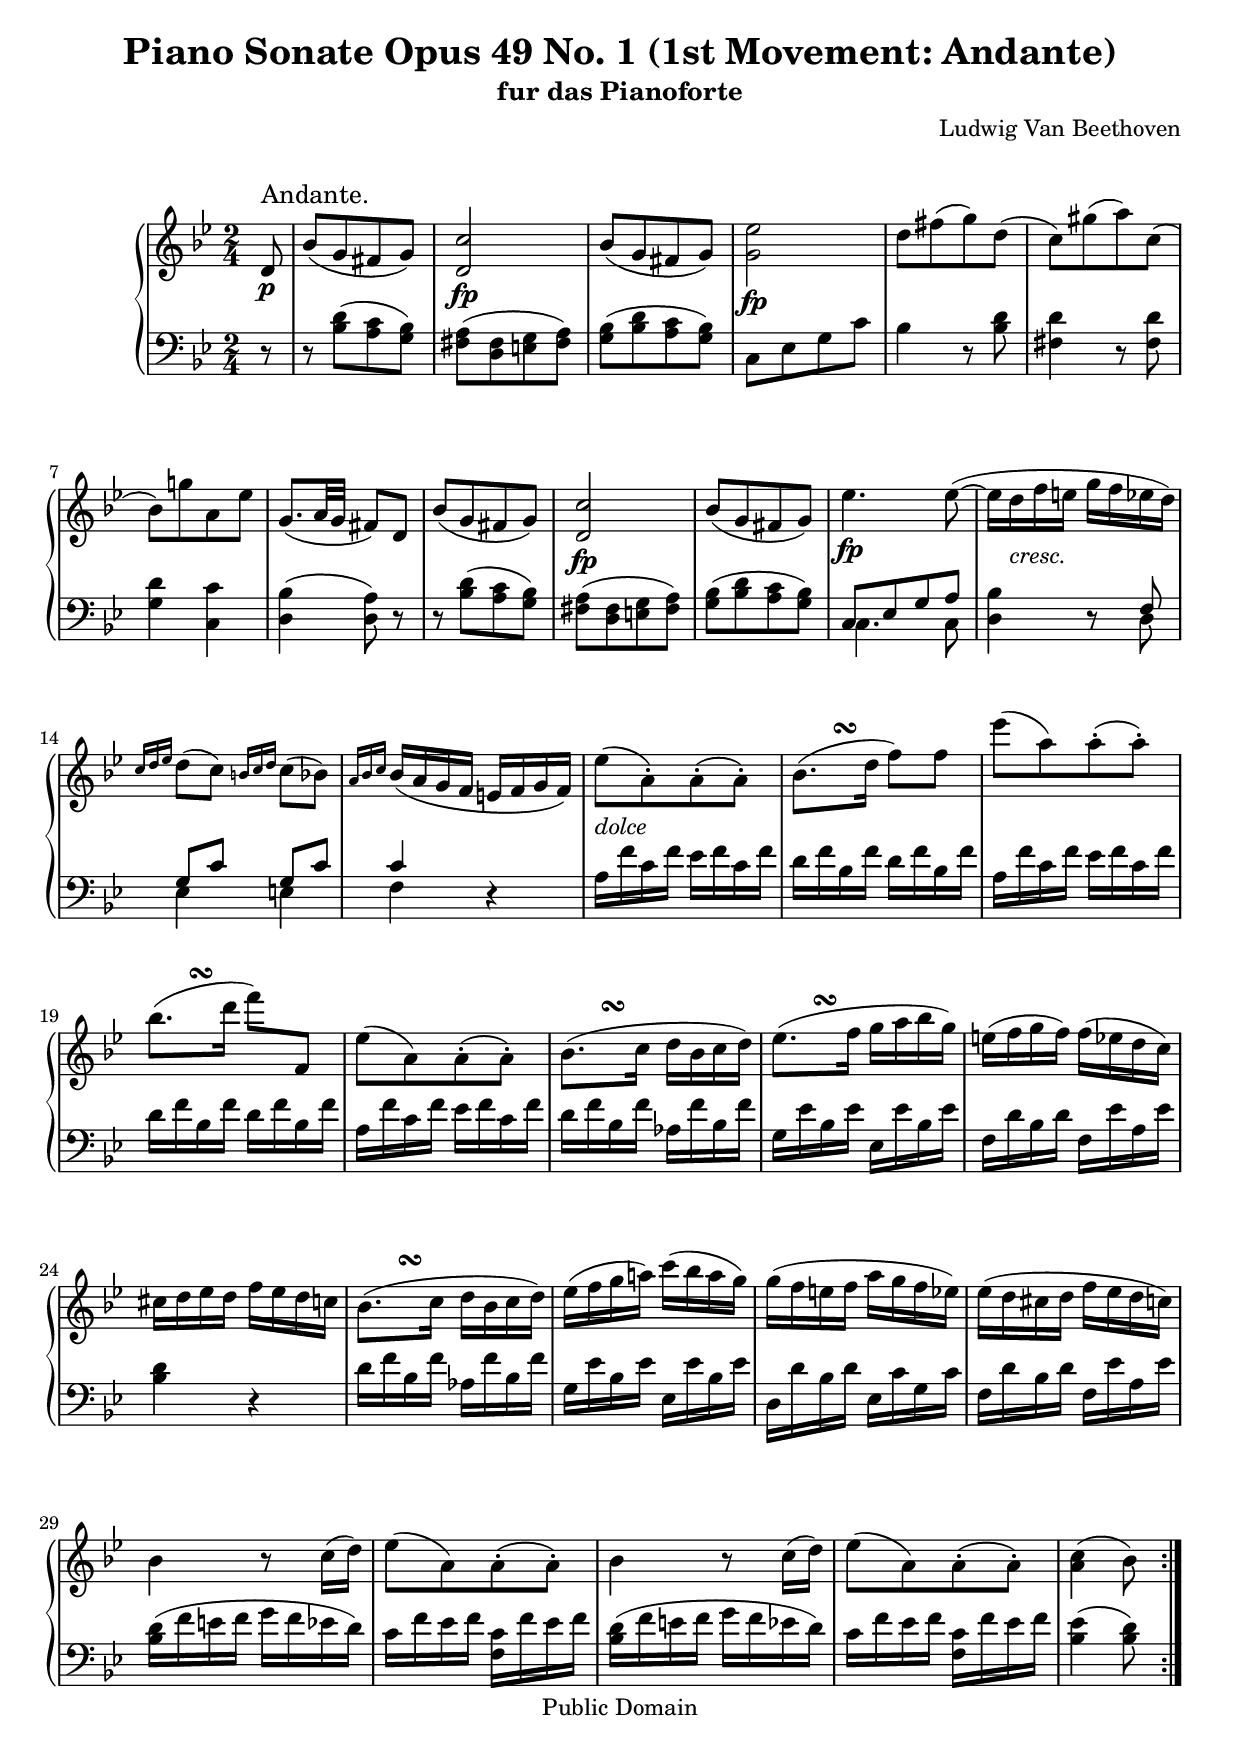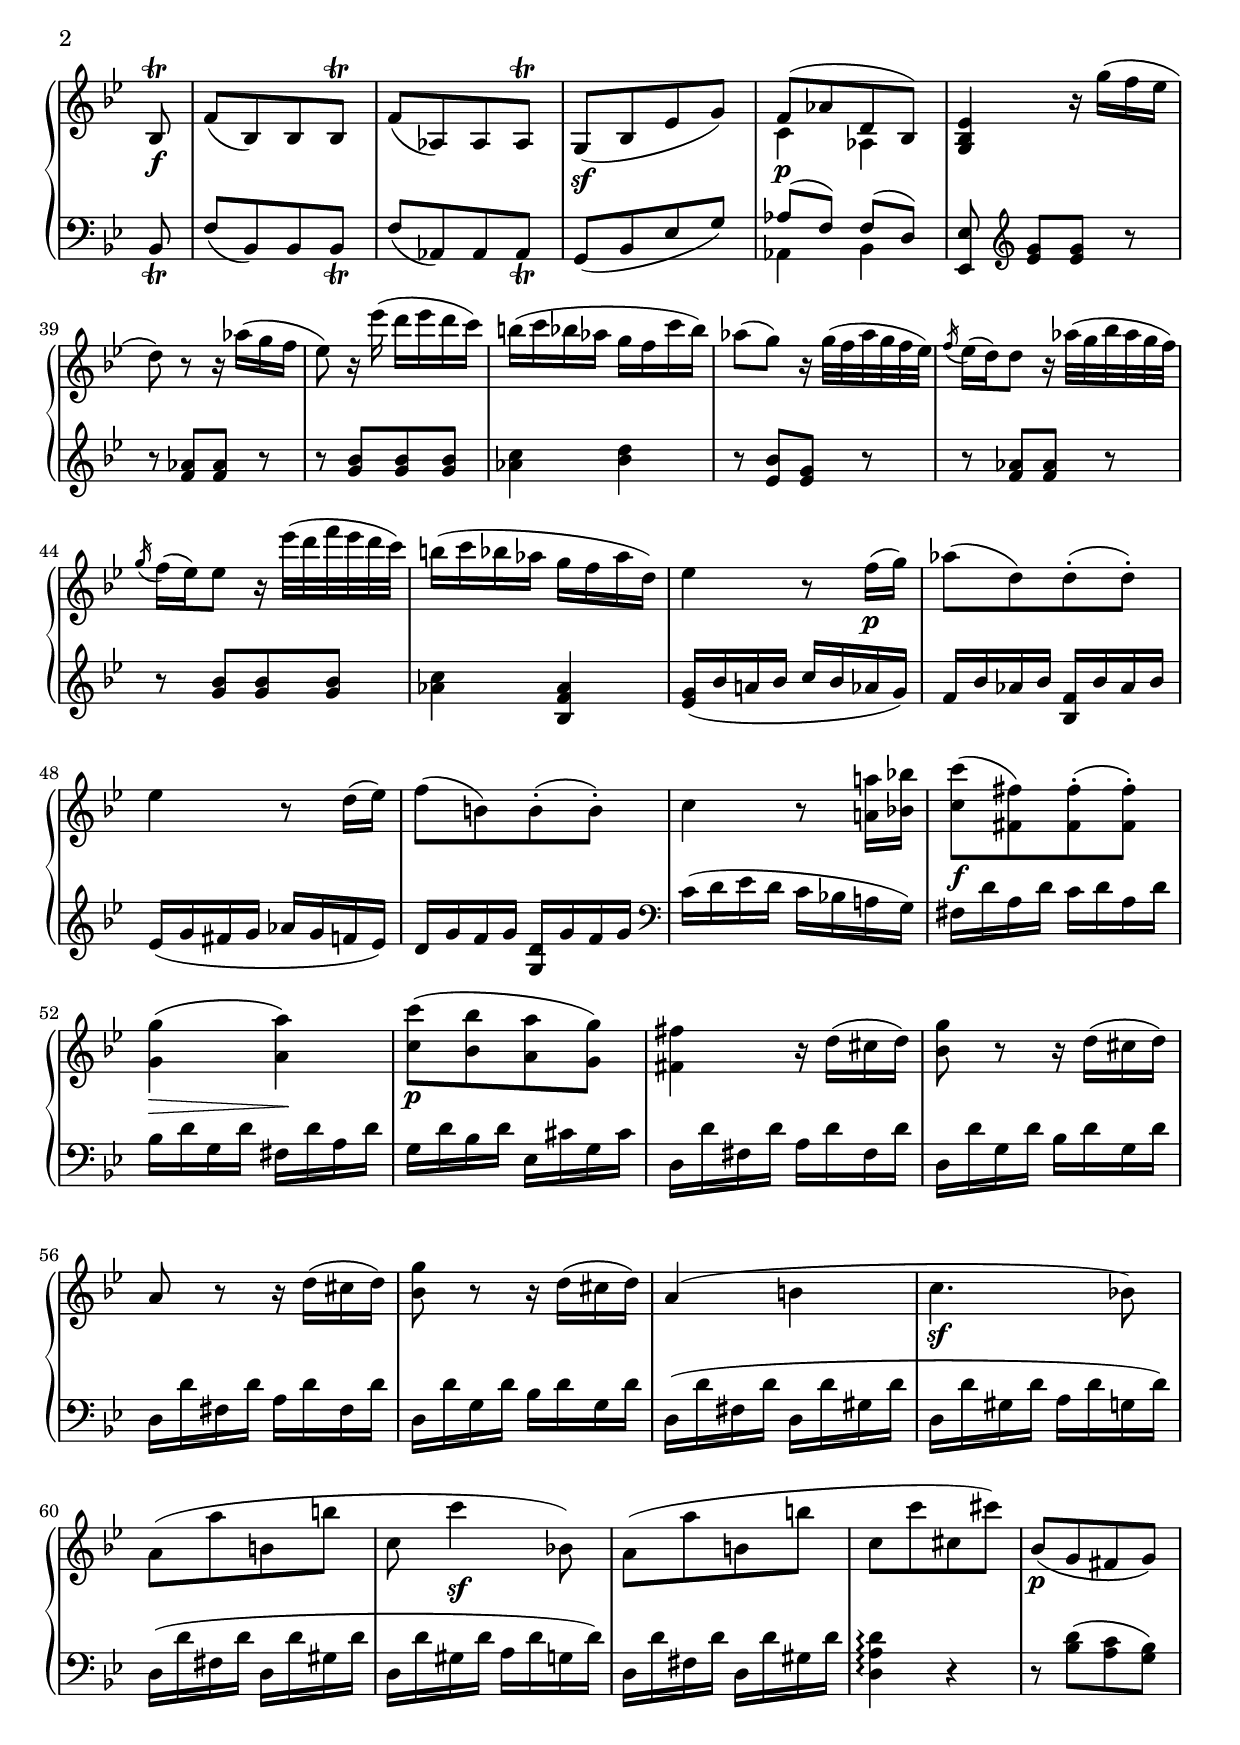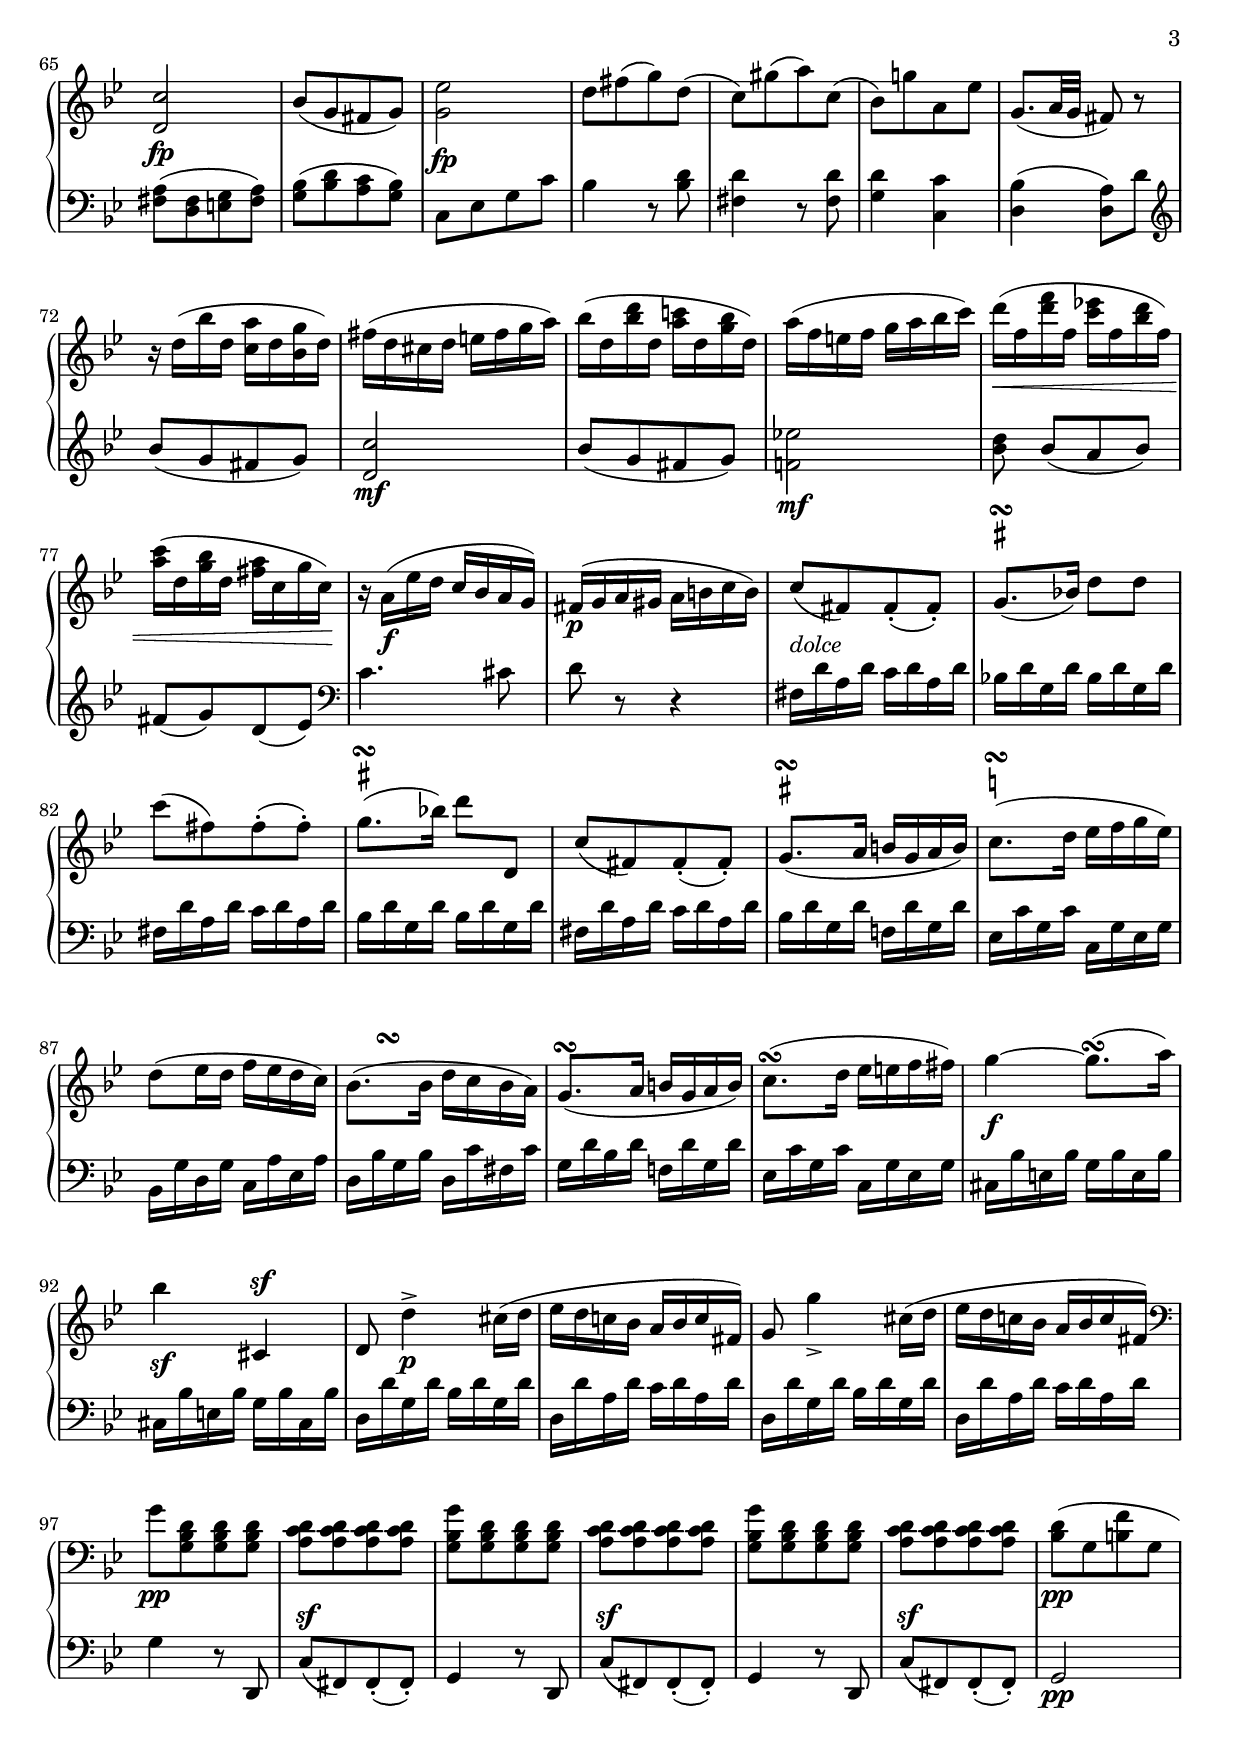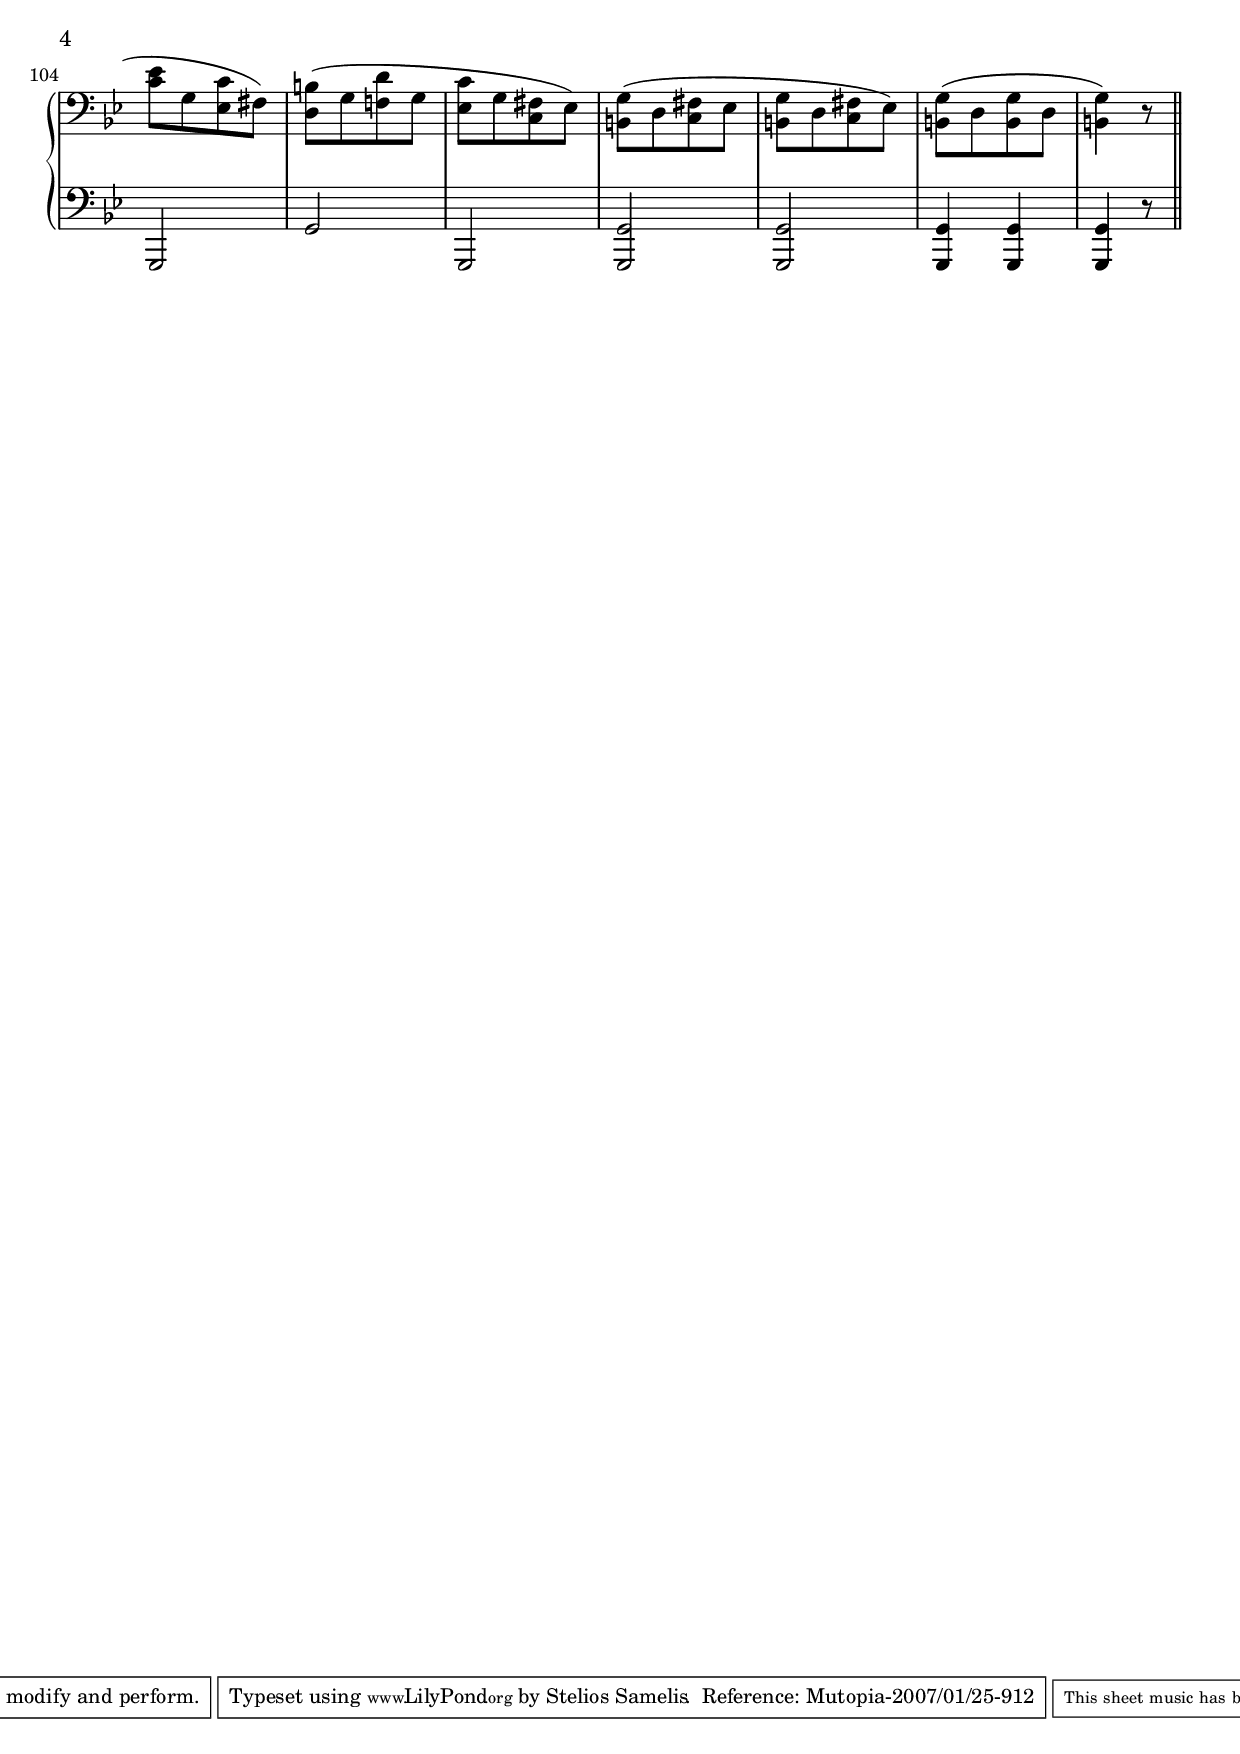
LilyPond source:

\version "2.10.3"

 \header {
  title = "Piano Sonate Opus 49 No. 1 (1st Movement: Andante)"
  subtitle = "fur das Pianoforte"
  composer = "Ludwig Van Beethoven"
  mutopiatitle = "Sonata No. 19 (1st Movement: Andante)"
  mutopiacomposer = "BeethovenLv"
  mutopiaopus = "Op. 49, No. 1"
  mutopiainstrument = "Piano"
  date = "1796-1798"
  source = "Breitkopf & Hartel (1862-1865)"
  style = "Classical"
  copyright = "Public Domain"
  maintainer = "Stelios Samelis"
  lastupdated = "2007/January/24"
  version = "2.10.3"
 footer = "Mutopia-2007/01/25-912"
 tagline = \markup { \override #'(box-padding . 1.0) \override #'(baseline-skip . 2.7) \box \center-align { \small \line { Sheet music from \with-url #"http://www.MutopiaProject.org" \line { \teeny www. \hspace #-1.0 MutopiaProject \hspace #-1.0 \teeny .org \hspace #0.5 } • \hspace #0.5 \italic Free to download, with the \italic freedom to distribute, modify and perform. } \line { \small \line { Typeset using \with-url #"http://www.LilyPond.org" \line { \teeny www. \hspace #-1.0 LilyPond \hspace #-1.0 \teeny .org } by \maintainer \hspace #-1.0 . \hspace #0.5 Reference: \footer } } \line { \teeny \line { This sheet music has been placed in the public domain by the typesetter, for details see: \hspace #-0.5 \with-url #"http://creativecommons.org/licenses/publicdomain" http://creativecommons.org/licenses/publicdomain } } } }
}

\score {

 \new GrandStaff
 <<
 \new Staff = "up" {
 \clef treble
 \key g \minor
 \time 2/4
 \override Score.MetronomeMark #'transparent = ##t
 \tempo 4 = 98
 \override TextScript #'padding = #2.0
 \repeat volta 2 { \partial 8 d'8\p^\markup { \large "Andante." } bes'8([ g' fis' g']) <d' c''>2\fp
 bes'8([ g' fis' g']) <g' ees''>2\fp d''8[ fis''( g'') d'']( c'')[ gis''( a'') c'']( bes')[ g''! a' ees''] g'8.([ a'32 g'] fis'8) d'
 bes'8([ g' fis' g']) <d' c''>2\fp bes'8([ g' fis' g']) ees''4.\fp
 ees''8(~ ees''16 d''_\markup { \italic "cresc." } f'' e'' g'' f'' ees'' d'')
 \grace { c''16[ d'' ees''] } d''8( c'') \grace { b'16[ c'' d''] } c''8( bes') \grace { a'16[ bes' c''] } bes'16( a' g' f' e' f' g' f')
 ees''8_\markup { \italic "dolce" }[( a'\staccato) a'\staccato( a'\staccato)]
 bes'8.^\markup { \translate #(cons 5 1) { \musicglyph #"scripts.turn" } }( d''16 f''8) f''8
 ees'''8[( a'') a''\staccato( a''\staccato)]
 bes''8.^\markup { \translate #(cons 5 1) { \musicglyph #"scripts.turn" } }( d'''16 f'''8) f'8
 ees''8[( a') a'\staccato( a'\staccato)]
 bes'8.^\markup { \translate #(cons 5 1) { \musicglyph #"scripts.turn" } }( c''16 d''16[ bes' c'' d''])
 ees''8.^\markup { \translate #(cons 5 1) { \musicglyph #"scripts.turn" } }( f''16 g''16[ a'' bes'' g''])
 e''16( f'' g'' f'') f''( ees'' d'' c'') cis'' d'' ees'' d'' f'' ees'' d'' c''
 bes'8.^\markup { \translate #(cons 5 1) { \musicglyph #"scripts.turn" } }( c''16 d''16[ bes' c'' d''])
 ees''16( f'' g'' a''!) c'''( bes'' a'' g'') g''( f'' e'' f'' a'' g'' f'' ees'') ees''( d'' cis'' d'' f'' ees'' d'' c'')
 bes'4 r8 c''16( d'') ees''8[( a') a'\staccato( a'\staccato)]
 bes'4 r8 c''16( d'') ees''8[( a') a'\staccato( a'\staccato)] <a' c''>4( bes'8) }
 \break
 bes8^\trill\f f'8[( bes) bes bes^\trill] f'[( aes) aes aes^\trill] g8\sf([ bes ees' g']) << { f'8([ aes' d' bes]) } \\ { c'4\p aes } >>
 <g bes ees'>4 r16 g''( f'' ees''] d''8) r8 r16 aes''16( g'' f'' ees''8) r16 ees'''16( d''' ees''' d''' c''')
 b''16( c''' bes'' aes'' g'' f'' c''' bes'') aes''8( g'') r16 g''32([ f'' aes'' g'' f'' ees''])
 \acciaccatura f''16 ees''16( d'') d''8 r16 aes''32([ g'' bes'' aes'' g'' f''])
 \acciaccatura g''16 f''16( ees'') ees''8 r16 ees'''32([ d''' f''' ees''' d''' c''']) b''16( c''' bes'' aes'' g'' f'' aes'' d'')
 ees''4 r8 f''16\p( g'') aes''8[( d'') d''\staccato( d''\staccato)] ees''4 r8 d''16( ees'') f''8[( b') b'\staccato( b'\staccato)]
 c''4 r8 <a'! a''!>16 <bes'! bes''!> <c'' c'''>8\f[( <fis' fis''>) <fis' fis''>\staccato( <fis' fis''>\staccato)]
 <g' g''>4\>( <a' a''>4\!) <c'' c'''>8\p([ <bes' bes''> <a' a''> <g' g''>]) <fis' fis''>4 r16 d''16( cis'' d'')
 <bes' g''>8 r r16 d''( cis'' d'') a'8 r r16 d''( cis'' d'') <bes' g''>8 r r16 d''( cis'' d'') a'4( b' c''4.\sf bes'!8)
 a'8([ a'' b' b''] c'' c'''4\sf bes'!8) a'8([ a'' b' b''] c''[ c''' cis'' cis''']) bes'8\p([ g' fis' g']) <d' c''>2\fp
 bes'8([ g' fis' g']) <g' ees''>2\fp d''8[ fis''( g'') d'']( c'')[ gis''( a'') c'']( bes')[ g''! a' ees''] g'8.([ a'32 g'] fis'8) r8
 r16 d''( bes'' d'' <c'' a''> d'' <bes' g''> d'') fis''( d'' cis'' d'' e'' fis'' g'' a'') bes''( d'' <bes'' d'''> d'' <a'' c'''!> d'' <g'' bes''> d'')
 a''16( f'' e'' f'' g'' a'' bes'' c''') d'''\<( f'' <d''' f'''> f'' <c''' ees'''!> f'' <bes'' d'''> f'')
 <a'' c'''>16( d'' <g'' bes''> d'' <fis'' a''> c'' g'' c''\!) r16 a'16\f( ees'' d'' c'' bes' a' g') fis'\p( g' a' gis' a' b' c'' b')
 c''8_\markup { \italic "dolce" }[( fis') fis'\staccato( fis'\staccato)]
 \once \override TextScript #'script-priority = #-100 g'8.^\turn^\markup { \sharp }( bes'!16) d''8 d''
 c'''8[( fis'') fis''\staccato( fis''\staccato)]
 \once \override TextScript #'script-priority = #-100 g''8.^\turn^\markup { \sharp }( bes''!16) d'''8 d'
 c''8[( fis') fis'\staccato( fis'\staccato)]
 \once \override TextScript #'script-priority = #-100 g'8.^\turn^\markup { \sharp }( a'16 b'16 g' a' b')
 \once \override TextScript #'script-priority = #-100 c''8.^\turn^\markup { \natural }( d''16 ees''16 f'' g'' ees'')
 d''8( ees''16 d'' f'' ees'' d'' c'') bes'8.^\markup { \translate #(cons 4 1) { \musicglyph #"scripts.turn" } }( bes'16 d'' c'' bes' a')
 g'8.^\turn( a'16 b'16 g' a' b') c''8.^\turn( d''16 ees''16 e'' f'' fis'')
 g''4\f~ g''8.^\turn( a''16) bes''4\sf cis'4^\sf d'8 d''4\p^\accent cis''16( d'' ees'' d'' c''! bes' a' bes' c'' fis')
 g'8 g''4_\accent cis''16( d'' ees'' d'' c''! bes' a' bes' c'' fis')
 \clef bass g'8\pp[ <g bes d'> <g bes d'> <g bes d'>] <a c' d'>[ <a c' d'> <a c' d'> <a c' d'>]
 <g bes g'>[ <g bes d'> <g bes d'> <g bes d'>] <a c' d'>[ <a c' d'> <a c' d'> <a c' d'>]
 <g bes g'>[ <g bes d'> <g bes d'> <g bes d'>] <a c' d'>[ <a c' d'> <a c' d'> <a c' d'>]
 <bes d'>8\pp([ g <b f'> g] <c' ees'>[ g <ees c'> fis]) <d b>([ g <f! d'> g] <ees c'>[ g <c fis> ees])
 <b, g>([ d <c fis> ees] <b, g>[ d <c fis> ees]) <b, g>([ d <b, g> d] <b, g>4) r8 \bar "||"
}

 \new Staff = "down" {
 \clef bass
 \key g \minor
 \time 2/4
 \repeat volta 2 { \partial 8 r8 r8 <bes d'>([ <a c'> <g bes>]) <fis a>([ <d fis> <e g> <fis a>])
 <g bes>([ <bes d'> <a c'> <g bes>]) c8[ ees g c'] bes4 r8 <bes d'> <fis d'>4 r8 <fis d'> <g d'>4 <c c'> <d bes>4( <d a>8) r8
 r8 <bes d'>8([ <a c'> <g bes>]) <fis a>([ <d fis> <e g> <fis a>]) <g bes>([ <bes d'> <a c'> <g bes>])
 << { c8[ ees g a] } \\ { c4. c8 } >> <d bes>4 r8 << { f8 g8[ c'] g[ c'] c'4 } \\ { d8 ees4 e f } >> r4
 a16 f' c' f' ees' f' c' f' d' f' bes f' d' f' bes f' a f' c' f' ees' f' c' f' d'16 f' bes f' d' f' bes f' a f' c' f' ees' f' c' f'
 d' f' bes f' aes f' bes f' g ees' bes ees' ees ees' bes ees' f d' bes d' f ees' a ees'
 <bes d'>4 r d'16 f' bes f' aes f' bes f' g ees' bes ees' ees ees' bes ees' d d' bes d' ees c' g c' f d' bes d' f ees' a ees'
 <bes d'>16( f' e' f' g' f' ees' d') c' f' ees' f' <f c'> f' ees' f' <bes d'>( f' e' f' g' f' ees' d')
 c'16 f' ees' f' <f c'> f' ees' f' <bes ees'>4( <bes d'>8) }
 \break
 bes,8_\trill f8[( bes,) bes, bes,_\trill] f8[( aes,) aes, aes,_\trill] g,8([ bes, ees g)] << { aes8( f) f( d) } \\ { aes,4 bes,4 } >>
 <ees, ees>8 \clef treble <ees' g'>8[ <ees' g'>] r r8 <f' aes'>[ <f' aes'>] r r8 <g' bes'>[ <g' bes'> <g' bes'>]
 <aes' c''>4 <bes' d''> r8 <ees' bes'>8[ <ees' g'>] r8 r8 <f' aes'>[ <f' aes'>] r r8 <g' bes'>[ <g' bes'> <g' bes'>]
 <aes' c''>4 <bes f' aes'> <ees' g'>16( bes' a'! bes' c'' bes' aes' g') f' bes' aes' bes' <bes f'> bes' aes' bes'
 ees'16( g' fis' g' aes' g' f' ees') d' g' f' g' <g d'> g' f' g'
 \clef bass c'16( d' ees' d' c' bes! a! g) fis d' a d' c' d' a d' bes d' g d' fis d' a d' g d' bes d' ees cis' g cis' d d' fis d' a d' fis d'
 d16 d' g d' bes d' g d' d d' fis d' a d' fis d' d d' g d' bes d' g d' d( d' fis d' d d' gis d' d d' gis d' a d' g d')
 d16( d' fis d' d d' gis d' d d' gis d' a d' g d') d d' fis d' d d' gis d' <d a d'>4\arpeggio r4
 r8 <bes d'>([ <a c'> <g bes>]) <fis a>([ <d fis> <e g> <fis a>])
 <g bes>([ <bes d'> <a c'> <g bes>]) c8[ ees g c'] bes4 r8 <bes d'> <fis d'>4 r8 <fis d'> <g d'>4 <c c'> <d bes>4( <d a>8) d'8
 \clef treble bes'8([ g' fis' g']) <d' c''>2\mf bes'8([ g' fis' g']) <f'! ees''!>2\mf <bes' d''>8 bes'8([ a' bes'])
 fis'8[( g') d'( ees')] \clef bass c'4. cis'8 d'8 r8 r4 fis16 d' a d' c' d' a d' bes! d' g d' bes d' g d'
 fis16 d' a d' c' d' a d' bes d' g d' bes d' g d' fis d' a d' c' d' a d' bes d' g d' f! d' g d' ees c' g c' c g ees g
 bes,16 g d g c a ees a d bes g bes d c' fis c' g d' bes d' f! d' g d' ees c' g c' c g ees g cis bes e bes g bes e bes
 cis16 bes e bes g bes cis bes d d' g d' bes d' g d' d d' a d' c' d' a d' d d' g d' bes d' g d' d d' a d' c' d' a d'
 g4 r8 d,8 c8^\sf[( fis,) fis,\staccato( fis,\staccato)] g,4 r8 d,8 c8^\sf[( fis,) fis,\staccato( fis,\staccato)]
 g,4 r8 d,8 c8^\sf[( fis,) fis,\staccato( fis,\staccato)] g,2\pp g,, g, g,, <g,, g,> <g,, g,> <g,, g,>4 <g,, g,> <g,, g,> r8 \bar "||"
}
>>

 \layout { }

 \midi { }

}
